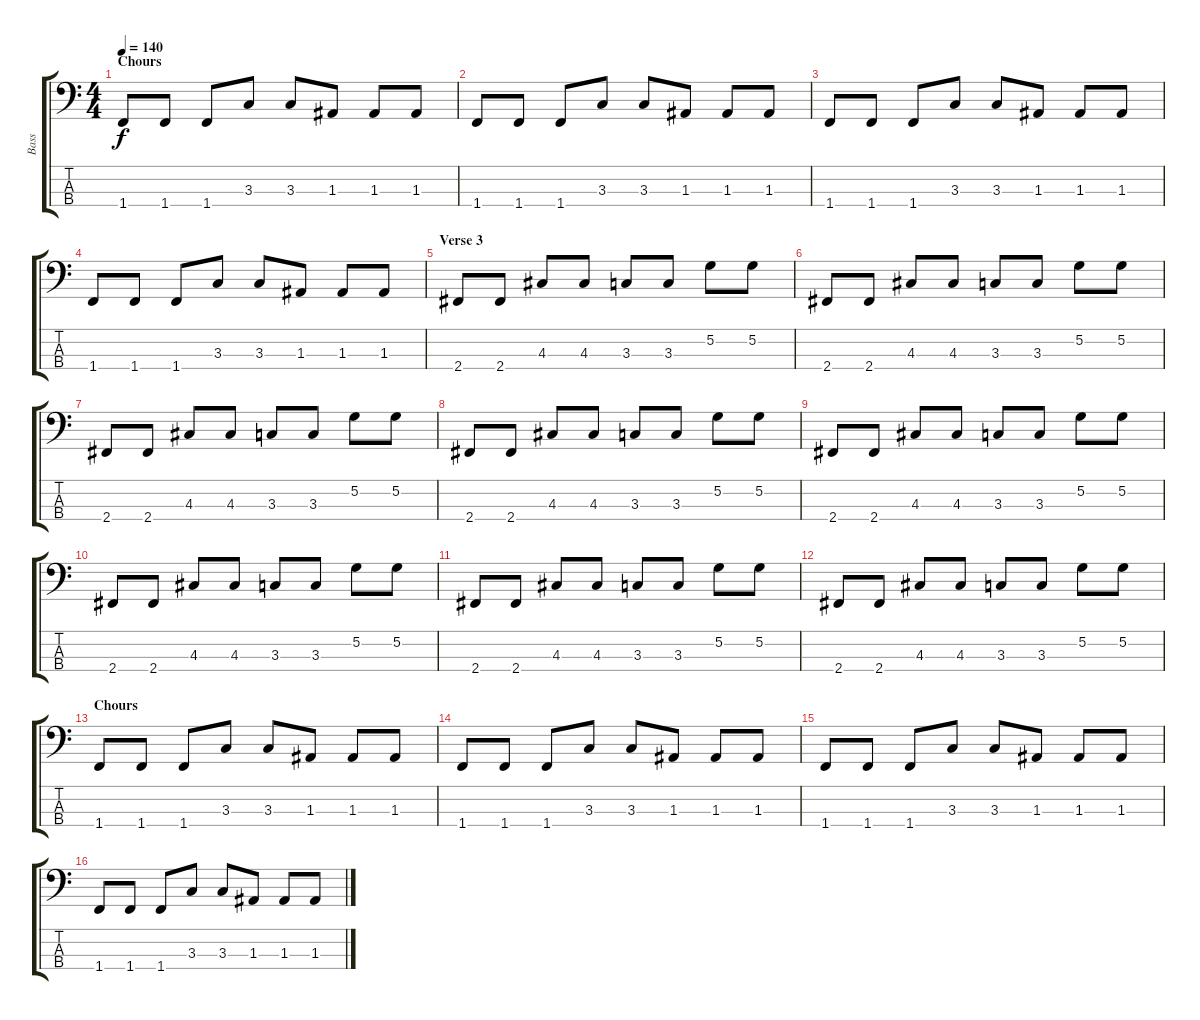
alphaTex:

\track ("Bass" "Bass") {instrument electricbasspick}
\staff {score tabs}
\tuning (G2 D2 A1 E1) {hide}
\ts (4 4)
\section ("" "Chours")
\tempo 140
\clef f4
\ks c
1.4.8{dy f} 1.4.8 1.4.8 3.3.8 3.3.8 1.3.8 1.3.8 1.3.8 |
1.4.8 1.4.8 1.4.8 3.3.8 3.3.8 1.3.8 1.3.8 1.3.8 |
1.4.8 1.4.8 1.4.8 3.3.8 3.3.8 1.3.8 1.3.8 1.3.8 |
1.4.8 1.4.8 1.4.8 3.3.8 3.3.8 1.3.8 1.3.8 1.3.8 |
\section ("" "Verse 3")
2.4.8 2.4.8 4.3.8 4.3.8 3.3.8 3.3.8 5.2.8 5.2.8 |
2.4.8 2.4.8 4.3.8 4.3.8 3.3.8 3.3.8 5.2.8 5.2.8 |
2.4.8 2.4.8 4.3.8 4.3.8 3.3.8 3.3.8 5.2.8 5.2.8 |
2.4.8 2.4.8 4.3.8 4.3.8 3.3.8 3.3.8 5.2.8 5.2.8 |
2.4.8 2.4.8 4.3.8 4.3.8 3.3.8 3.3.8 5.2.8 5.2.8 |
2.4.8 2.4.8 4.3.8 4.3.8 3.3.8 3.3.8 5.2.8 5.2.8 |
2.4.8 2.4.8 4.3.8 4.3.8 3.3.8 3.3.8 5.2.8 5.2.8 |
2.4.8 2.4.8 4.3.8 4.3.8 3.3.8 3.3.8 5.2.8 5.2.8 |
\section ("" "Chours")
1.4.8 1.4.8 1.4.8 3.3.8 3.3.8 1.3.8 1.3.8 1.3.8 |
1.4.8 1.4.8 1.4.8 3.3.8 3.3.8 1.3.8 1.3.8 1.3.8 |
1.4.8 1.4.8 1.4.8 3.3.8 3.3.8 1.3.8 1.3.8 1.3.8 |
1.4.8 1.4.8 1.4.8 3.3.8 3.3.8 1.3.8 1.3.8 1.3.8
